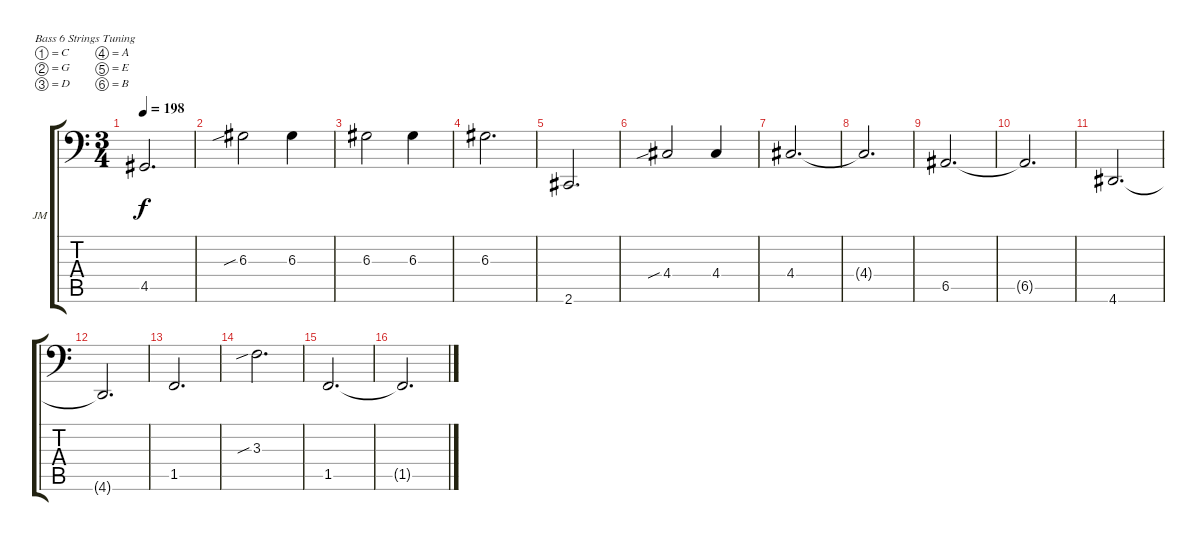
\defaultSystemsLayout 4
\bracketExtendMode groupsimilarinstruments
\firstSystemTrackNameOrientation horizontal
\otherSystemsTrackNameOrientation horizontal
\track ("John Myung " "JM") {instrument electricbassfinger}
\staff {score tabs}
\tuning (C3 G2 D2 A1 E1 B0)
\ts (3 4)
\tempo 198
\clef f4
\ks c
4.5.2{d dy f} |
6.3{sib}.2 6.3.4 |
6.3.2 6.3.4 |
6.3.2{d} |
2.6.2{d} |
4.4{sib}.2 4.4.4 |
4.4.2{d} |
4.4{t}.2{d} |
6.5.2{d} |
6.5{t}.2{d} |
4.6.2{d} |
4.6{t}.2{d} |
1.5.2{d} |
3.3{sib}.2{d} |
1.5.2{d} |
1.5{t}.2{d}
